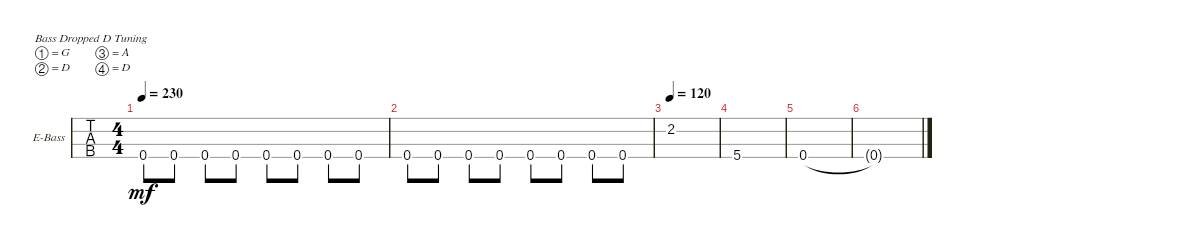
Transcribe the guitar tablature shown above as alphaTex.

\defaultSystemsLayout 4
\bracketExtendMode groupsimilarinstruments
\firstSystemTrackNameOrientation horizontal
\otherSystemsTrackNameOrientation horizontal
\track ("Electric Bass" "E-Bass") {instrument electricbassfinger}
\staff {tabs}
\tuning (G2 D2 A1 D1)
\ts (4 4)
\tempo 230
\clef f4
\ks c
0.4.8{dy mf} 0.4.8 0.4.8 0.4.8 0.4.8 0.4.8 0.4.8 0.4.8 |
0.4.8 0.4.8 0.4.8 0.4.8 0.4.8 0.4.8 0.4.8 0.4.8 |
\tempo 120
2.2.1 |
5.4.1 |
0.4.1 |
0.4{t}.1
